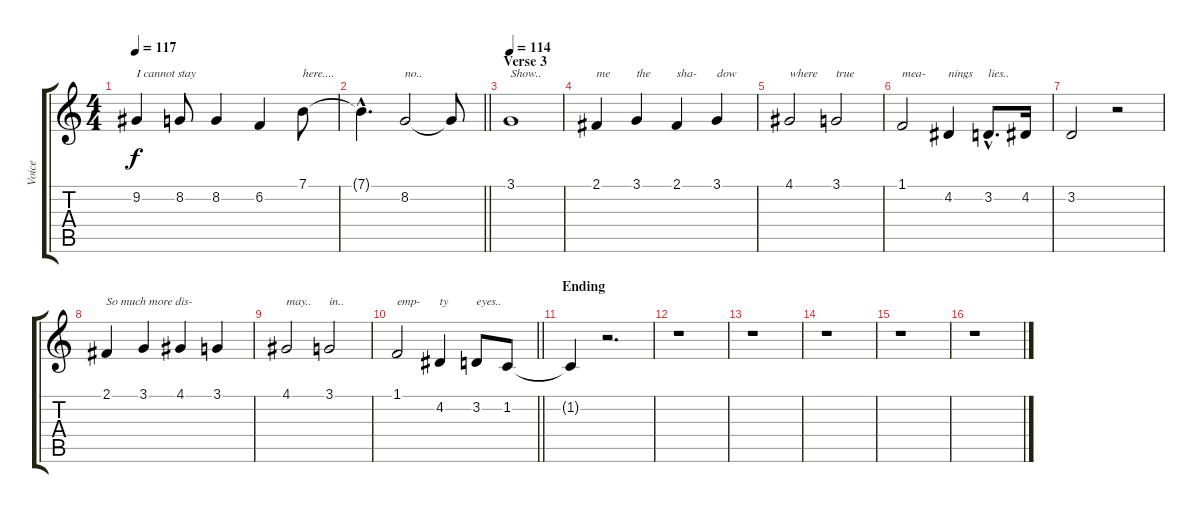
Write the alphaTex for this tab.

\track ("Voice" "Voice") {instrument flute}
\staff {score tabs}
\tuning (E4 B3 G3 D3 A2 E2) {hide}
\ts (4 4)
\tempo 117
\clef g2
\ks c
9.2.4{txt "I cannot stay" dy f} 8.2.8 8.2.4 6.2.4 7.1.8{txt "here...."} |
\barLineRight lightlight
7.1{hac t}.4{d} 8.2.2{txt "no.."} 8.2{t}.8 |
\section ("" "Verse 3")
\tempo 114
3.1.1{txt "Show.."} |
2.1.4{txt "me"} 3.1.4{txt "the"} 2.1.4{txt "sha-"} 3.1.4{txt "dow"} |
4.1.2{txt "where"} 3.1.2{txt "true"} |
1.1.2{txt "mea-"} 4.2.4{txt "nings"} 3.2{hac}.8{d txt "lies.."} 4.2.16 |
3.2.2 r.2 |
2.1.4{txt "So much more dis-"} 3.1.4 4.1.4 3.1.4 |
4.1.2{txt "may.."} 3.1.2{txt "in.."} |
\barLineRight lightlight
1.1.2{txt "emp-"} 4.2.4{txt "ty"} 3.2.8{txt "eyes.."} 1.2.8 |
\section ("" "Ending")
1.2{t}.4 r.2{d} |
r.1 |
r.1 |
r.1 |
r.1 |
r.1
